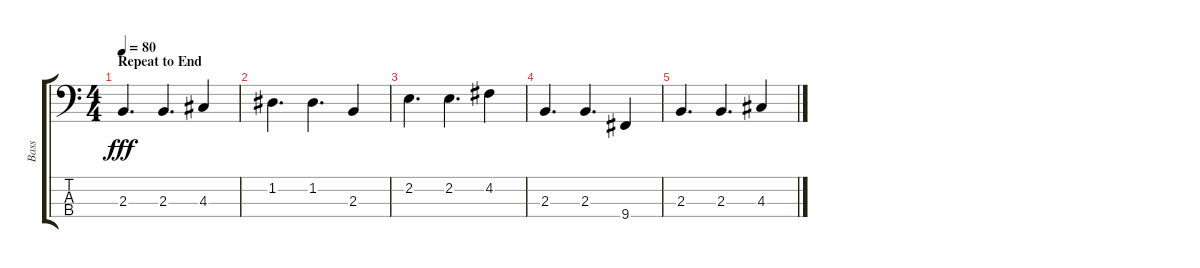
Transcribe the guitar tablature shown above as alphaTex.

\track ("Bass" "Bass") {instrument electricbassfinger}
\staff {score tabs}
\tuning (G2 D2 A1 A0) {hide}
\ts (4 4)
\section ("" "Repeat to End")
\tempo 80
\clef f4
\ks c
2.3.4{d dy fff} 2.3.4{d} 4.3.4 |
1.2.4{d} 1.2.4{d} 2.3.4 |
2.2.4{d} 2.2.4{d} 4.2.4 |
2.3.4{d} 2.3.4{d} 9.4.4 |
2.3.4{d} 2.3.4{d} 4.3.4
